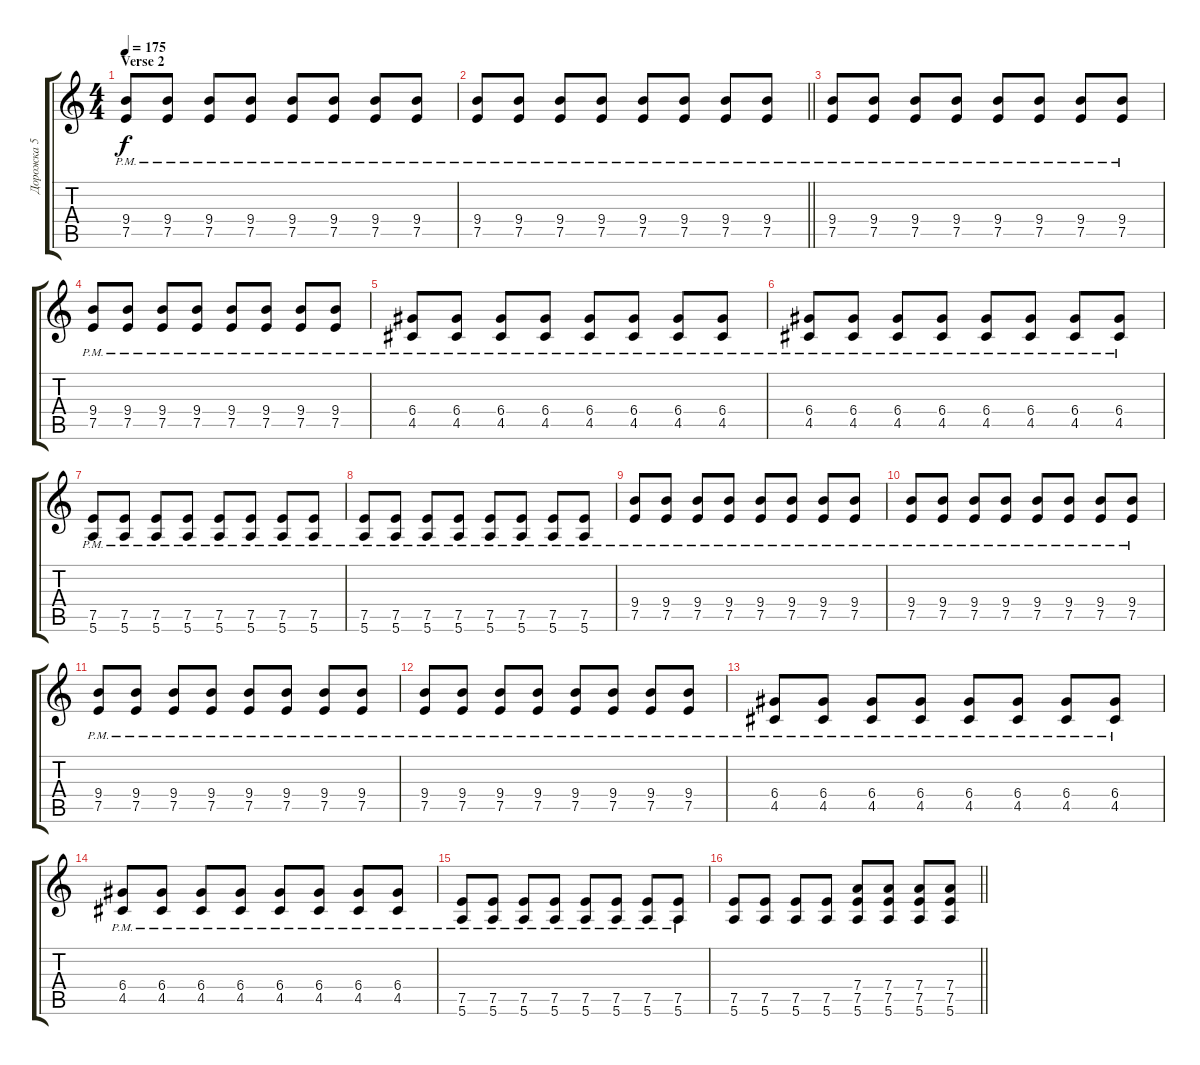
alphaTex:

\track ("Дорожка 5" "Дорожка 5") {instrument distortionguitar}
\staff {score tabs}
\tuning (E4 B3 G3 D3 A2 E2) {hide}
\ts (4 4)
\section ("" "Verse 2")
\tempo 175
\clef g2
\ks c
(9.4{pm} 7.5{pm}).8{dy f} (9.4{pm} 7.5{pm}).8 (9.4{pm} 7.5{pm}).8 (9.4{pm} 7.5{pm}).8 (9.4{pm} 7.5{pm}).8 (9.4{pm} 7.5{pm}).8 (9.4{pm} 7.5{pm}).8 (9.4{pm} 7.5{pm}).8 |
\barLineRight lightlight
(9.4{pm} 7.5{pm}).8 (9.4{pm} 7.5{pm}).8 (9.4{pm} 7.5{pm}).8 (9.4{pm} 7.5{pm}).8 (9.4{pm} 7.5{pm}).8 (9.4{pm} 7.5{pm}).8 (9.4{pm} 7.5{pm}).8 (9.4{pm} 7.5{pm}).8 |
(9.4{pm} 7.5{pm}).8 (9.4{pm} 7.5{pm}).8 (9.4{pm} 7.5{pm}).8 (9.4{pm} 7.5{pm}).8 (9.4{pm} 7.5{pm}).8 (9.4{pm} 7.5{pm}).8 (9.4{pm} 7.5{pm}).8 (9.4{pm} 7.5{pm}).8 |
(9.4{pm} 7.5{pm}).8 (9.4{pm} 7.5{pm}).8 (9.4{pm} 7.5{pm}).8 (9.4{pm} 7.5{pm}).8 (9.4{pm} 7.5{pm}).8 (9.4{pm} 7.5{pm}).8 (9.4{pm} 7.5{pm}).8 (9.4{pm} 7.5{pm}).8 |
(6.4{pm} 4.5{pm}).8 (6.4{pm} 4.5{pm}).8 (6.4{pm} 4.5{pm}).8 (6.4{pm} 4.5{pm}).8 (6.4{pm} 4.5{pm}).8 (6.4{pm} 4.5{pm}).8 (6.4{pm} 4.5{pm}).8 (6.4{pm} 4.5{pm}).8 |
(6.4{pm} 4.5{pm}).8 (6.4{pm} 4.5{pm}).8 (6.4{pm} 4.5{pm}).8 (6.4{pm} 4.5{pm}).8 (6.4{pm} 4.5{pm}).8 (6.4{pm} 4.5{pm}).8 (6.4{pm} 4.5{pm}).8 (6.4{pm} 4.5{pm}).8 |
(7.5{pm} 5.6{pm}).8 (7.5{pm} 5.6{pm}).8 (7.5{pm} 5.6{pm}).8 (7.5{pm} 5.6{pm}).8 (7.5{pm} 5.6{pm}).8 (7.5{pm} 5.6{pm}).8 (7.5{pm} 5.6{pm}).8 (7.5{pm} 5.6{pm}).8 |
(7.5{pm} 5.6{pm}).8 (7.5{pm} 5.6{pm}).8 (7.5{pm} 5.6{pm}).8 (7.5{pm} 5.6{pm}).8 (7.5{pm} 5.6{pm}).8 (7.5{pm} 5.6{pm}).8 (7.5{pm} 5.6{pm}).8 (7.5{pm} 5.6{pm}).8 |
(9.4{pm} 7.5{pm}).8 (9.4{pm} 7.5{pm}).8 (9.4{pm} 7.5{pm}).8 (9.4{pm} 7.5{pm}).8 (9.4{pm} 7.5{pm}).8 (9.4{pm} 7.5{pm}).8 (9.4{pm} 7.5{pm}).8 (9.4{pm} 7.5{pm}).8 |
(9.4{pm} 7.5{pm}).8 (9.4{pm} 7.5{pm}).8 (9.4{pm} 7.5{pm}).8 (9.4{pm} 7.5{pm}).8 (9.4{pm} 7.5{pm}).8 (9.4{pm} 7.5{pm}).8 (9.4{pm} 7.5{pm}).8 (9.4{pm} 7.5{pm}).8 |
(9.4{pm} 7.5{pm}).8 (9.4{pm} 7.5{pm}).8 (9.4{pm} 7.5{pm}).8 (9.4{pm} 7.5{pm}).8 (9.4{pm} 7.5{pm}).8 (9.4{pm} 7.5{pm}).8 (9.4{pm} 7.5{pm}).8 (9.4{pm} 7.5{pm}).8 |
(9.4{pm} 7.5{pm}).8 (9.4{pm} 7.5{pm}).8 (9.4{pm} 7.5{pm}).8 (9.4{pm} 7.5{pm}).8 (9.4{pm} 7.5{pm}).8 (9.4{pm} 7.5{pm}).8 (9.4{pm} 7.5{pm}).8 (9.4{pm} 7.5{pm}).8 |
(6.4{pm} 4.5{pm}).8 (6.4{pm} 4.5{pm}).8 (6.4{pm} 4.5{pm}).8 (6.4{pm} 4.5{pm}).8 (6.4{pm} 4.5{pm}).8 (6.4{pm} 4.5{pm}).8 (6.4{pm} 4.5{pm}).8 (6.4{pm} 4.5{pm}).8 |
(6.4{pm} 4.5{pm}).8 (6.4{pm} 4.5{pm}).8 (6.4{pm} 4.5{pm}).8 (6.4{pm} 4.5{pm}).8 (6.4{pm} 4.5{pm}).8 (6.4{pm} 4.5{pm}).8 (6.4{pm} 4.5{pm}).8 (6.4{pm} 4.5{pm}).8 |
(7.5{pm} 5.6{pm}).8 (7.5{pm} 5.6{pm}).8 (7.5{pm} 5.6{pm}).8 (7.5{pm} 5.6{pm}).8 (7.5{pm} 5.6{pm}).8 (7.5{pm} 5.6{pm}).8 (7.5{pm} 5.6{pm}).8 (7.5{pm} 5.6{pm}).8 |
\barLineRight lightlight
(7.5 5.6).8 (7.5 5.6).8 (7.5 5.6).8 (7.5 5.6).8 (7.4 7.5 5.6).8 (7.4 7.5 5.6).8 (7.4 7.5 5.6).8 (7.4 7.5 5.6).8
